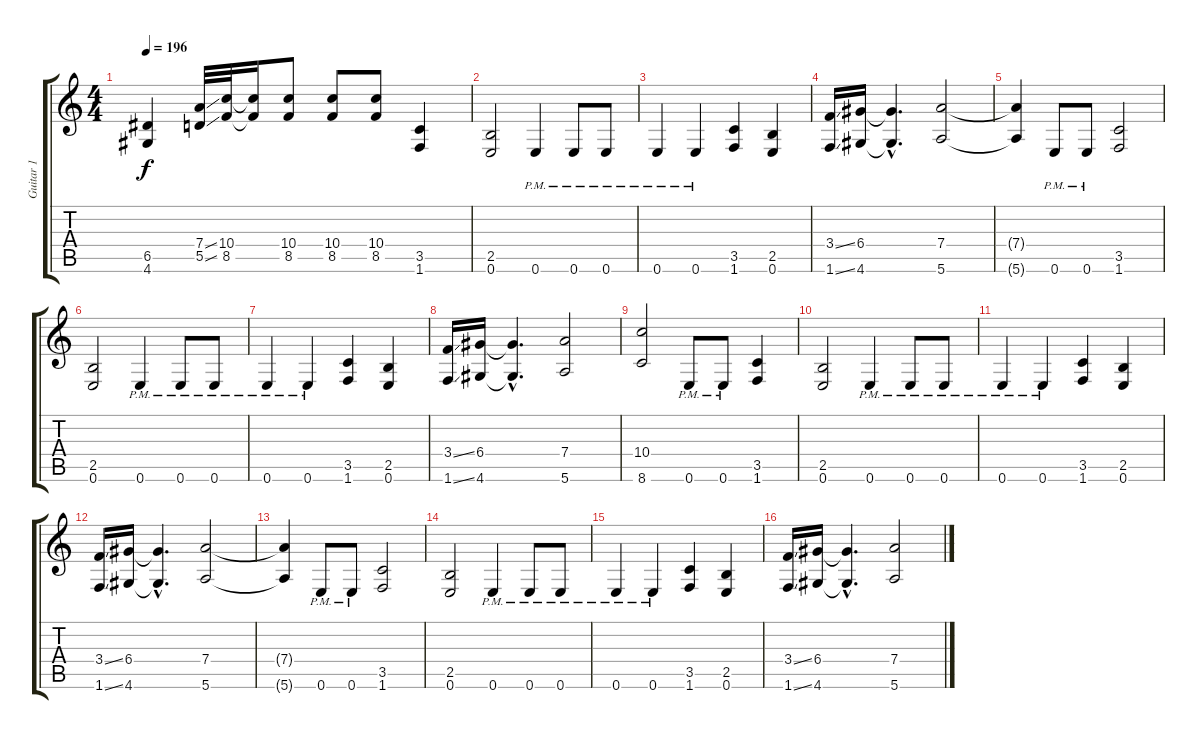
\track ("Guitar 1" "Guitar 1") {instrument distortionguitar}
\staff {score tabs}
\tuning (E4 B3 G3 D3 A2 E2) {hide}
\ts (4 4)
\tempo 196
\clef g2
\ks c
(6.5 4.6).4{dy f} (7.4{ss} 5.5{ss}).32 (10.4 8.5).32 (10.4{t} 8.5{t}).16 (10.4 8.5).8 (10.4 8.5).8 (10.4 8.5).8 (3.5 1.6).4 |
(2.5 0.6).2 0.6{pm}.4 0.6{pm}.8 0.6{pm}.8 |
0.6{pm}.4 0.6{pm}.4 (3.5 1.6).4 (2.5 0.6).4 |
(3.4{ss} 1.6{ss}).16 (6.4 4.6).16 (6.4{hac t} 4.6{hac t}).4{d} (7.4 5.6).2 |
(7.4{t} 5.6{t}).4 0.6{pm}.8 0.6{pm}.8 (3.5 1.6).2 |
(2.5 0.6).2 0.6{pm}.4 0.6{pm}.8 0.6{pm}.8 |
0.6{pm}.4 0.6{pm}.4 (3.5 1.6).4 (2.5 0.6).4 |
(3.4{ss} 1.6{ss}).16 (6.4 4.6).16 (6.4{hac t} 4.6{hac t}).4{d} (7.4 5.6).2 |
(10.4 8.6).2 0.6{pm}.8 0.6{pm}.8 (3.5 1.6).4 |
(2.5 0.6).2 0.6{pm}.4 0.6{pm}.8 0.6{pm}.8 |
0.6{pm}.4 0.6{pm}.4 (3.5 1.6).4 (2.5 0.6).4 |
(3.4{ss} 1.6{ss}).16 (6.4 4.6).16 (6.4{hac t} 4.6{hac t}).4{d} (7.4 5.6).2 |
(7.4{t} 5.6{t}).4 0.6{pm}.8 0.6{pm}.8 (3.5 1.6).2 |
(2.5 0.6).2 0.6{pm}.4 0.6{pm}.8 0.6{pm}.8 |
0.6{pm}.4 0.6{pm}.4 (3.5 1.6).4 (2.5 0.6).4 |
(3.4{ss} 1.6{ss}).16 (6.4 4.6).16 (6.4{hac t} 4.6{hac t}).4{d} (7.4 5.6).2
